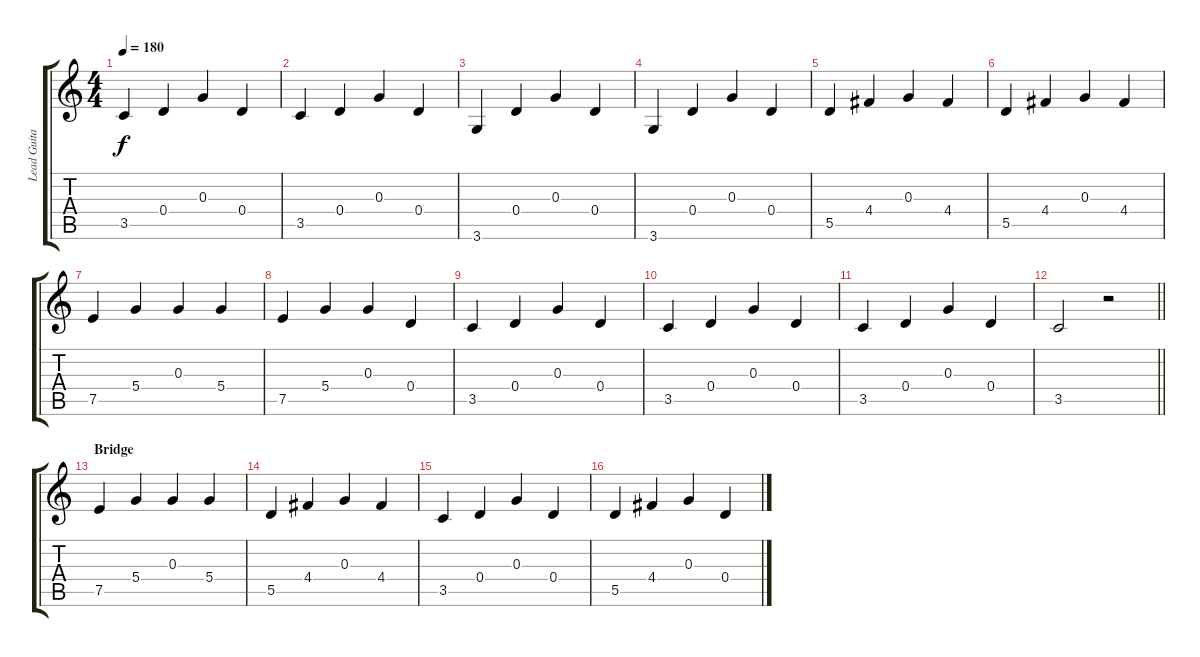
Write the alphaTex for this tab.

\track ("Lead Guitar" "Lead Guita") {instrument acousticguitarsteel}
\staff {score tabs}
\tuning (E4 B3 G3 D3 A2 E2) {hide}
\ts (4 4)
\tempo 180
\clef g2
\ks c
3.5.4{dy f} 0.4.4 0.3.4 0.4.4 |
3.5.4 0.4.4 0.3.4 0.4.4 |
3.6.4 0.4.4 0.3.4 0.4.4 |
3.6.4 0.4.4 0.3.4 0.4.4 |
5.5.4 4.4.4 0.3.4 4.4.4 |
5.5.4 4.4.4 0.3.4 4.4.4 |
7.5.4 5.4.4 0.3.4 5.4.4 |
7.5.4 5.4.4 0.3.4 0.4.4 |
3.5.4 0.4.4 0.3.4 0.4.4 |
3.5.4 0.4.4 0.3.4 0.4.4 |
3.5.4 0.4.4 0.3.4 0.4.4 |
\barLineRight lightlight
3.5.2 r.2 |
\section ("" "Bridge")
7.5.4 5.4.4 0.3.4 5.4.4 |
5.5.4 4.4.4 0.3.4 4.4.4 |
3.5.4 0.4.4 0.3.4 0.4.4 |
5.5.4 4.4.4 0.3.4 0.4.4
